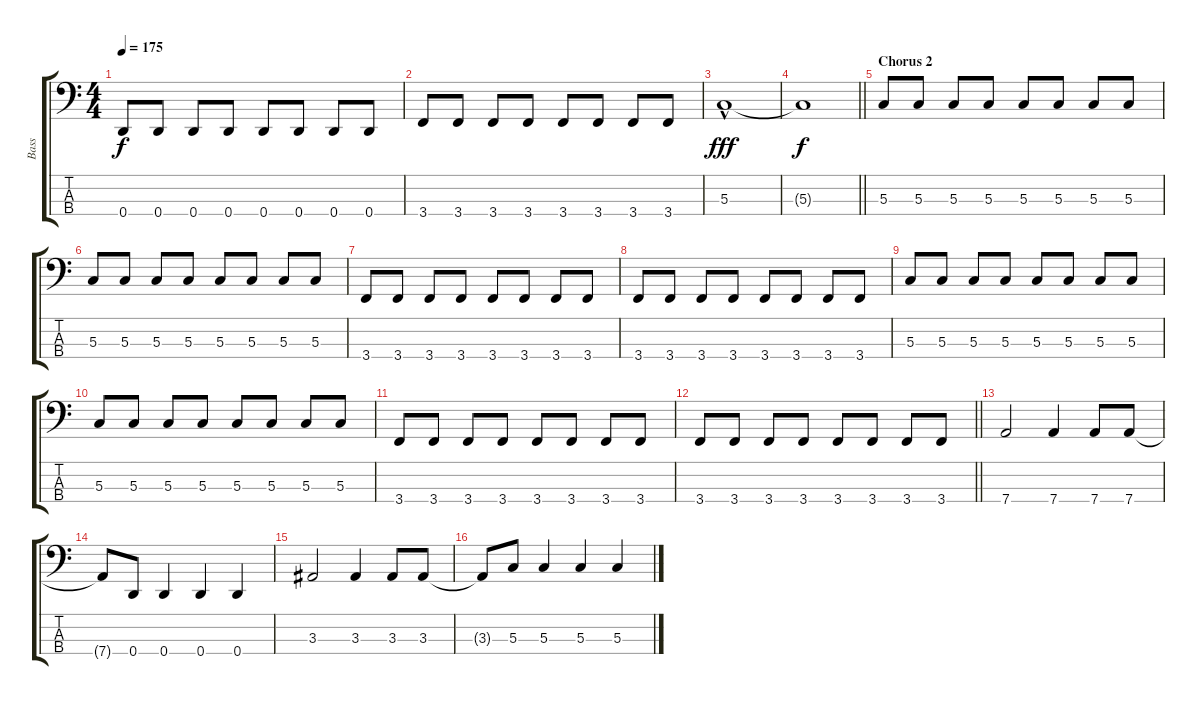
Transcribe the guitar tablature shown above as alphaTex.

\track ("Bass" "Bass") {instrument electricbasspick}
\staff {score tabs}
\tuning (F2 C2 G1 D1) {hide}
\ts (4 4)
\tempo 175
\clef f4
\ks c
0.4.8{dy f} 0.4.8 0.4.8 0.4.8 0.4.8 0.4.8 0.4.8 0.4.8 |
3.4.8 3.4.8 3.4.8 3.4.8 3.4.8 3.4.8 3.4.8 3.4.8 |
5.3{hac}.1{dy fff} |
\barLineRight lightlight
5.3{t}.1{dy f} |
\section ("" "Chorus 2")
5.3.8 5.3.8 5.3.8 5.3.8 5.3.8 5.3.8 5.3.8 5.3.8 |
5.3.8 5.3.8 5.3.8 5.3.8 5.3.8 5.3.8 5.3.8 5.3.8 |
3.4.8 3.4.8 3.4.8 3.4.8 3.4.8 3.4.8 3.4.8 3.4.8 |
3.4.8 3.4.8 3.4.8 3.4.8 3.4.8 3.4.8 3.4.8 3.4.8 |
5.3.8 5.3.8 5.3.8 5.3.8 5.3.8 5.3.8 5.3.8 5.3.8 |
5.3.8 5.3.8 5.3.8 5.3.8 5.3.8 5.3.8 5.3.8 5.3.8 |
3.4.8 3.4.8 3.4.8 3.4.8 3.4.8 3.4.8 3.4.8 3.4.8 |
\barLineRight lightlight
3.4.8 3.4.8 3.4.8 3.4.8 3.4.8 3.4.8 3.4.8 3.4.8 |
7.4.2 7.4.4 7.4.8 7.4.8 |
7.4{t}.8 0.4.8 0.4.4 0.4.4 0.4.4 |
3.3.2 3.3.4 3.3.8 3.3.8 |
3.3{t}.8 5.3.8 5.3.4 5.3.4 5.3.4
